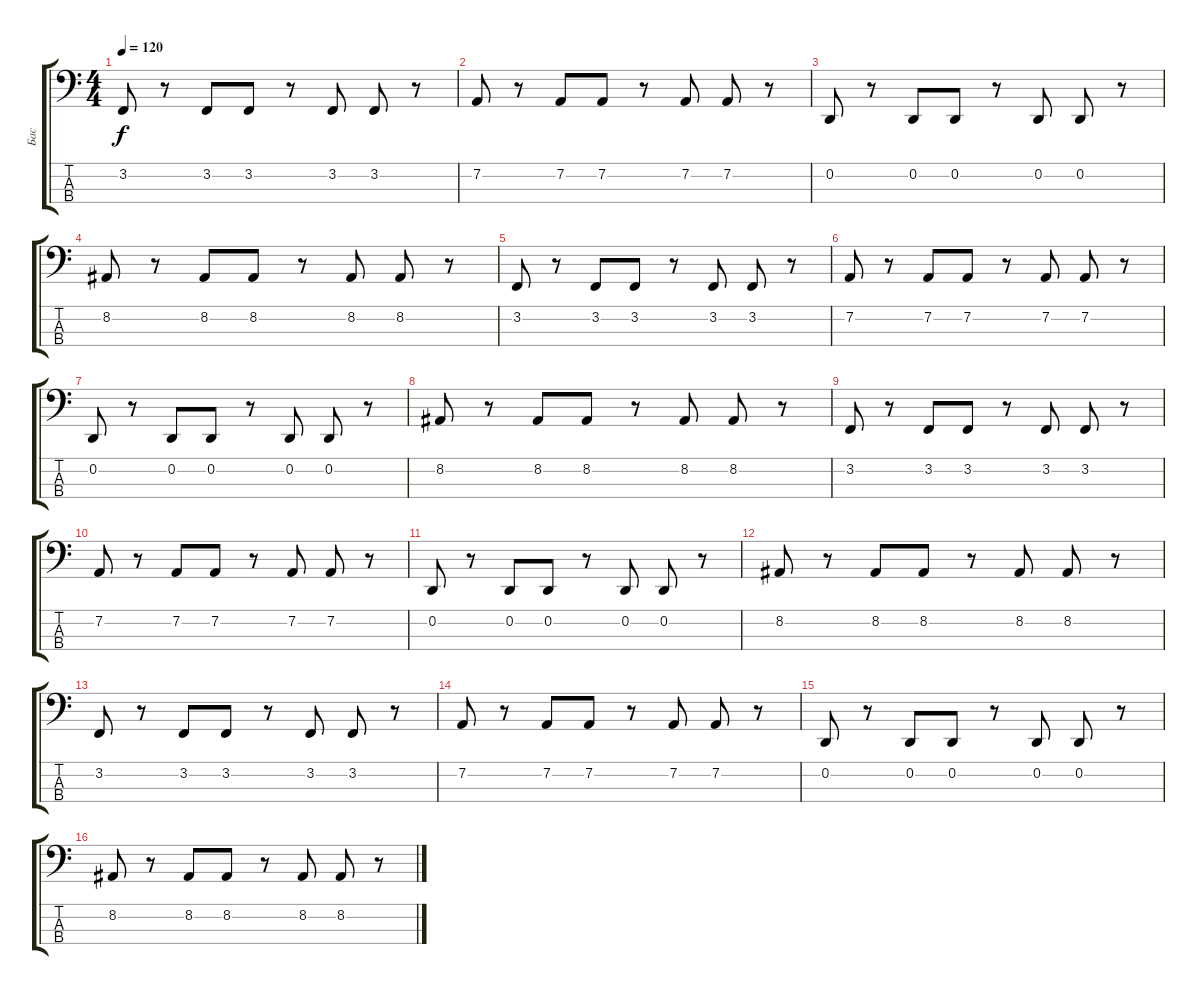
\track ("Бас" "Бас") {instrument lead2sawtooth}
\staff {score tabs}
\tuning (G2 D2 A1 E1) {hide}
\ts (4 4)
\tempo 120
\clef f4
\ks c
3.2.8{dy f} r.8 3.2.8 3.2.8 r.8 3.2.8 3.2.8 r.8 |
7.2.8 r.8 7.2.8 7.2.8 r.8 7.2.8 7.2.8 r.8 |
0.2.8 r.8 0.2.8 0.2.8 r.8 0.2.8 0.2.8 r.8 |
8.2.8 r.8 8.2.8 8.2.8 r.8 8.2.8 8.2.8 r.8 |
3.2.8 r.8 3.2.8 3.2.8 r.8 3.2.8 3.2.8 r.8 |
7.2.8 r.8 7.2.8 7.2.8 r.8 7.2.8 7.2.8 r.8 |
0.2.8 r.8 0.2.8 0.2.8 r.8 0.2.8 0.2.8 r.8 |
8.2.8 r.8 8.2.8 8.2.8 r.8 8.2.8 8.2.8 r.8 |
3.2.8 r.8 3.2.8 3.2.8 r.8 3.2.8 3.2.8 r.8 |
7.2.8 r.8 7.2.8 7.2.8 r.8 7.2.8 7.2.8 r.8 |
0.2.8 r.8 0.2.8 0.2.8 r.8 0.2.8 0.2.8 r.8 |
8.2.8 r.8 8.2.8 8.2.8 r.8 8.2.8 8.2.8 r.8 |
3.2.8 r.8 3.2.8 3.2.8 r.8 3.2.8 3.2.8 r.8 |
7.2.8 r.8 7.2.8 7.2.8 r.8 7.2.8 7.2.8 r.8 |
0.2.8 r.8 0.2.8 0.2.8 r.8 0.2.8 0.2.8 r.8 |
8.2.8 r.8 8.2.8 8.2.8 r.8 8.2.8 8.2.8 r.8
